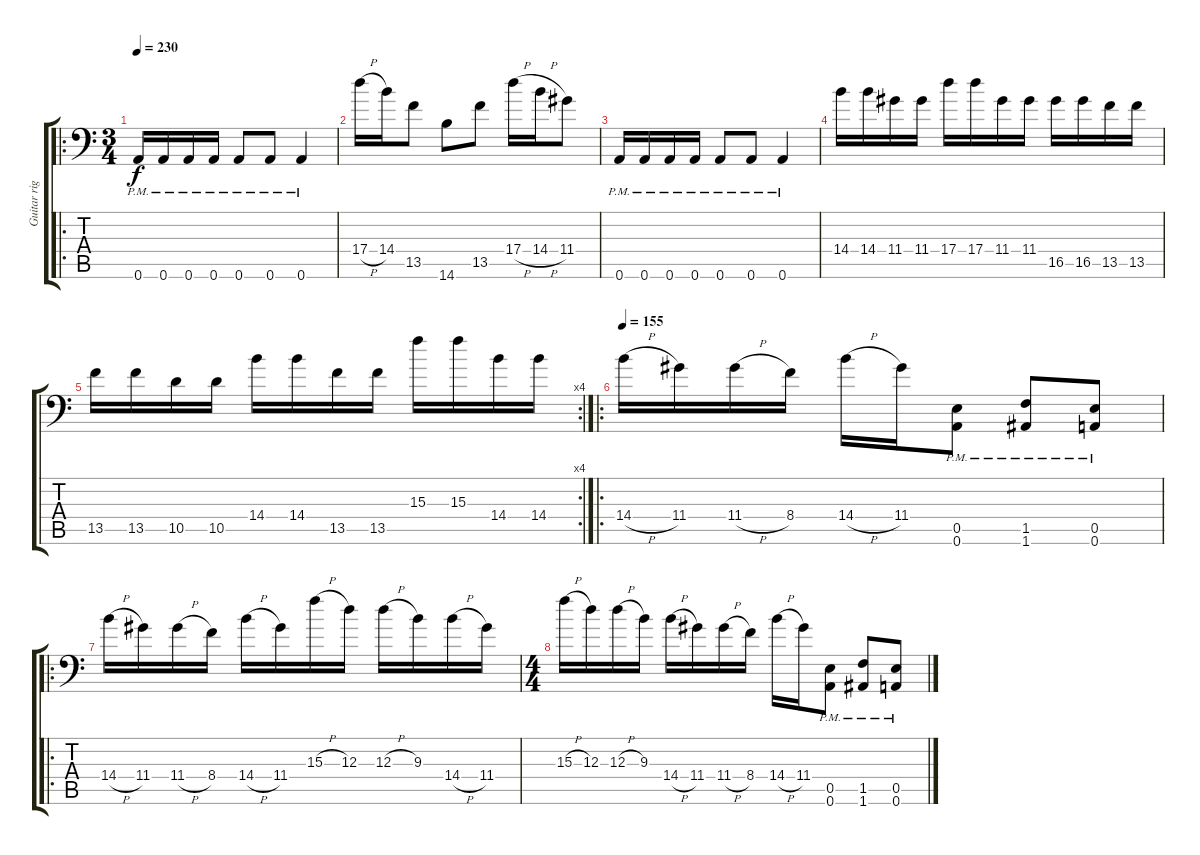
\track ("Guitar right channel" "Guitar rig") {instrument distortionguitar}
\staff {score tabs}
\tuning (B3 Gb3 D3 A2 E2 A1) {hide}
\ro
\ts (3 4)
\tempo 230
\clef f4
\ks c
0.6{pm}.16{dy f} 0.6{pm}.16 0.6{pm}.16 0.6{pm}.16 0.6{pm}.8 0.6{pm}.8 0.6{pm}.4 |
17.4{h}.16 14.4.16 13.5.8 14.6.8 13.5.8 17.4{h}.16 14.4{h}.16 11.4.8 |
0.6{pm}.16 0.6{pm}.16 0.6{pm}.16 0.6{pm}.16 0.6{pm}.8 0.6{pm}.8 0.6{pm}.4 |
14.4.16 14.4.16 11.4.16 11.4.16 17.4.16 17.4.16 11.4.16 11.4.16 16.5.16 16.5.16 13.5.16 13.5.16 |
\rc 4
13.5.16 13.5.16 10.5.16 10.5.16 14.4.16 14.4.16 13.5.16 13.5.16 15.3.16 15.3.16 14.4.16 14.4.16 |
\ro
\tempo 155
14.4{h}.16 11.4.16 11.4{h}.16 8.4.16 14.4{h}.16 11.4.16 (0.5{pm} 0.6{pm}).8 (1.5{pm} 1.6{pm}).8 (0.5{pm} 0.6{pm}).8 |
\ro
14.4{h}.16 11.4.16 11.4{h}.16 8.4.16 14.4{h}.16 11.4.16 15.3{h}.16 12.3.16 12.3{h}.16 9.3.16 14.4{h}.16 11.4.16 |
\ts (4 4)
15.3{h}.16 12.3.16 12.3{h}.16 9.3.16 14.4{h}.16 11.4.16 11.4{h}.16 8.4.16 14.4{h}.16 11.4.16 (0.5{pm} 0.6{pm}).8 (1.5{pm} 1.6{pm}).8 (0.5{pm} 0.6{pm}).8
